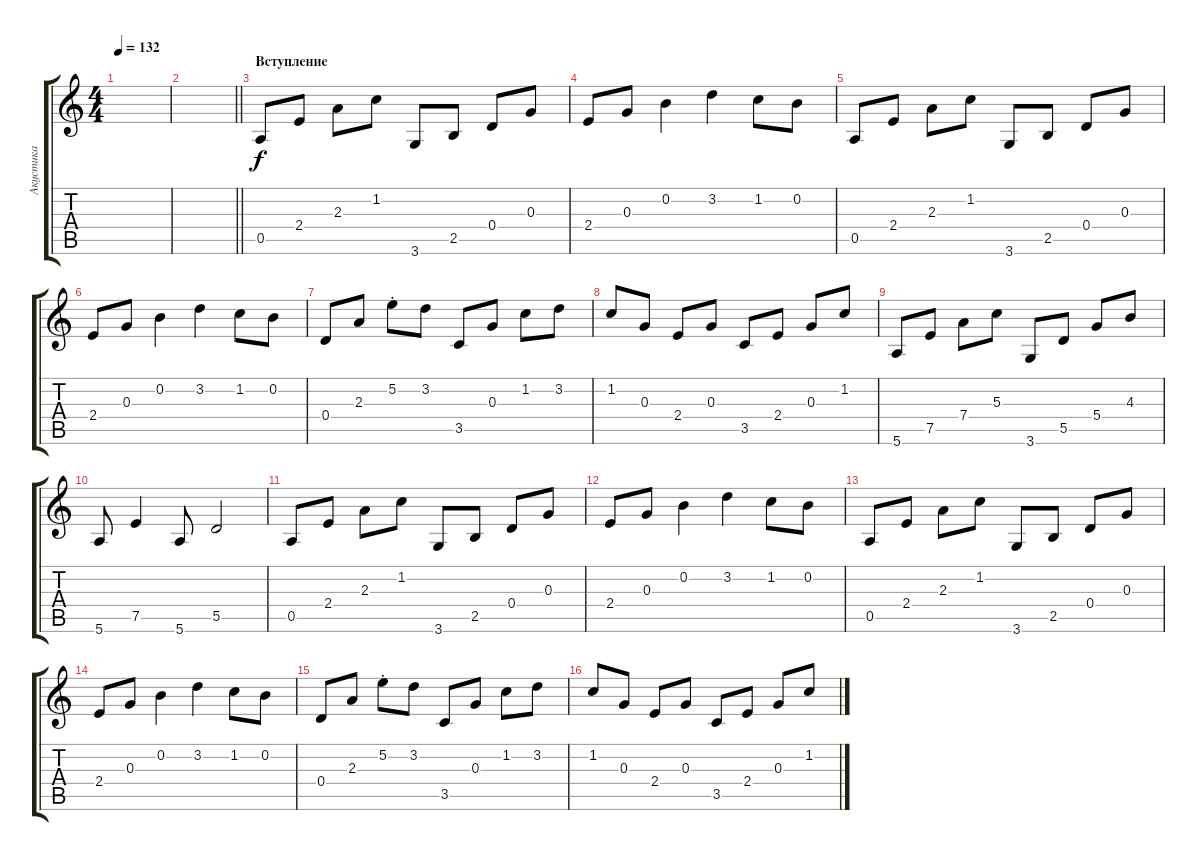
\track ("Акустика" "Акустика") {instrument electricguitarclean}
\staff {score tabs}
\tuning (E4 B3 G3 D3 A2 E2) {hide}
\ts (4 4)
\tempo 132
\clef g2
\ks c
|
\barLineRight lightlight
|
\section ("" "Вступление")
0.5.8 2.4.8 2.3.8 1.2.8 3.6.8 2.5.8 0.4.8 0.3.8 |
2.4.8 0.3.8 0.2.4 3.2.4 1.2.8 0.2.8 |
0.5.8 2.4.8 2.3.8 1.2.8 3.6.8 2.5.8 0.4.8 0.3.8 |
2.4.8 0.3.8 0.2.4 3.2.4 1.2.8 0.2.8 |
0.4.8 2.3.8 5.2{st}.8 3.2.8 3.5.8 0.3.8 1.2.8 3.2.8 |
1.2.8 0.3.8 2.4.8 0.3.8 3.5.8 2.4.8 0.3.8 1.2.8 |
5.6.8 7.5.8 7.4.8 5.3.8 3.6.8 5.5.8 5.4.8 4.3.8 |
5.6.8 7.5.4 5.6.8 5.5.2 |
0.5.8 2.4.8 2.3.8 1.2.8 3.6.8 2.5.8 0.4.8 0.3.8 |
2.4.8 0.3.8 0.2.4 3.2.4 1.2.8 0.2.8 |
0.5.8 2.4.8 2.3.8 1.2.8 3.6.8 2.5.8 0.4.8 0.3.8 |
2.4.8 0.3.8 0.2.4 3.2.4 1.2.8 0.2.8 |
0.4.8 2.3.8 5.2{st}.8 3.2.8 3.5.8 0.3.8 1.2.8 3.2.8 |
1.2.8 0.3.8 2.4.8 0.3.8 3.5.8 2.4.8 0.3.8 1.2.8
